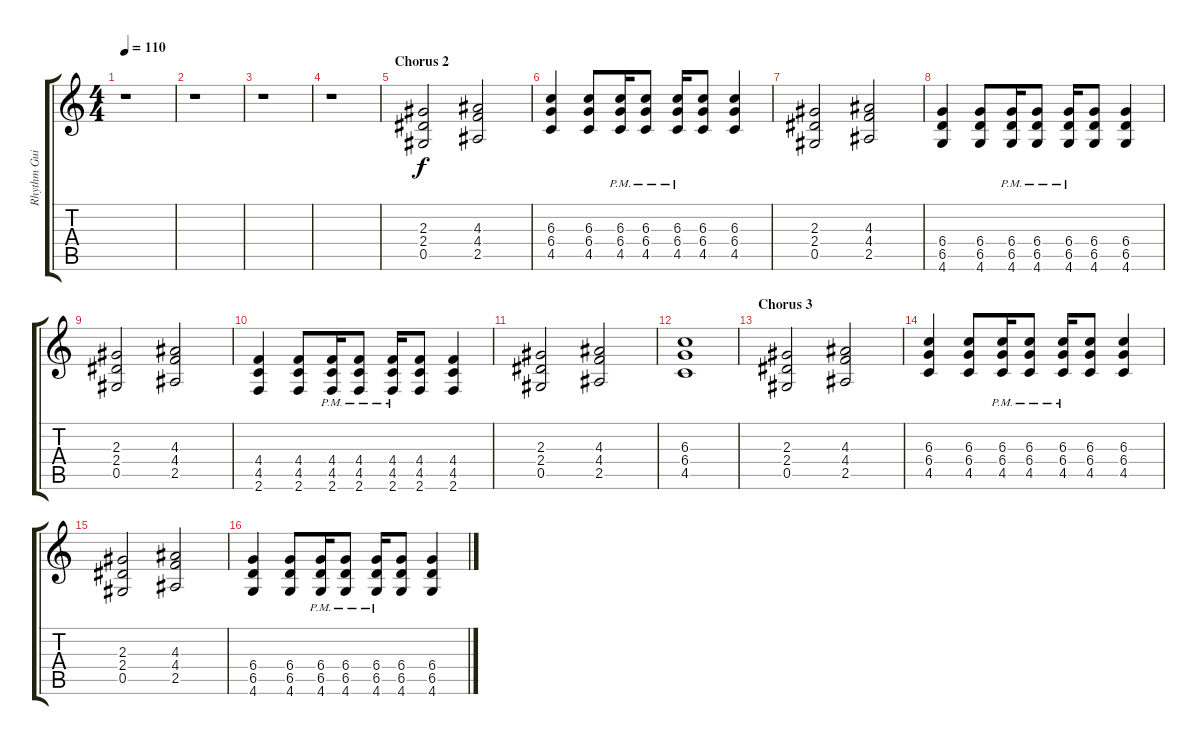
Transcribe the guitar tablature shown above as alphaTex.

\track ("Rhythm Guitar" "Rhythm Gui") {instrument distortionguitar}
\staff {score tabs}
\tuning (Eb4 Bb3 Gb3 Db3 Ab2 Eb2) {hide}
\ts (4 4)
\tempo 110
\clef g2
\ks c
r.1{dy f} |
r.1 |
r.1 |
r.1 |
\section ("" "Chorus 2")
(2.3 2.4 0.5).2 (4.3 4.4 2.5).2 |
(6.3 6.4 4.5).4 (6.3 6.4 4.5).8 (6.3{pm} 6.4{pm} 4.5{pm}).16 (6.3{pm} 6.4{pm} 4.5{pm}).8 (6.3{pm} 6.4{pm} 4.5{pm}).16 (6.3 6.4 4.5).8 (6.3 6.4 4.5).4 |
(2.3 2.4 0.5).2 (4.3 4.4 2.5).2 |
(6.4 6.5 4.6).4 (6.4 6.5 4.6).8 (6.4{pm} 6.5{pm} 4.6{pm}).16 (6.4{pm} 6.5{pm} 4.6{pm}).8 (6.4{pm} 6.5{pm} 4.6{pm}).16 (6.4 6.5 4.6).8 (6.4 6.5 4.6).4 |
(2.3 2.4 0.5).2 (4.3 4.4 2.5).2 |
(4.4 4.5 2.6).4 (4.4 4.5 2.6).8 (4.4{pm} 4.5{pm} 2.6{pm}).16 (4.4{pm} 4.5{pm} 2.6{pm}).8 (4.4{pm} 4.5{pm} 2.6{pm}).16 (4.4 4.5 2.6).8 (4.4 4.5 2.6).4 |
(2.3 2.4 0.5).2 (4.3 4.4 2.5).2 |
(6.3 6.4 4.5).1 |
\section ("" "Chorus 3")
(2.3 2.4 0.5).2 (4.3 4.4 2.5).2 |
(6.3 6.4 4.5).4 (6.3 6.4 4.5).8 (6.3{pm} 6.4{pm} 4.5{pm}).16 (6.3{pm} 6.4{pm} 4.5{pm}).8 (6.3{pm} 6.4{pm} 4.5{pm}).16 (6.3 6.4 4.5).8 (6.3 6.4 4.5).4 |
(2.3 2.4 0.5).2 (4.3 4.4 2.5).2 |
(6.4 6.5 4.6).4 (6.4 6.5 4.6).8 (6.4{pm} 6.5{pm} 4.6{pm}).16 (6.4{pm} 6.5{pm} 4.6{pm}).8 (6.4{pm} 6.5{pm} 4.6{pm}).16 (6.4 6.5 4.6).8 (6.4 6.5 4.6).4
